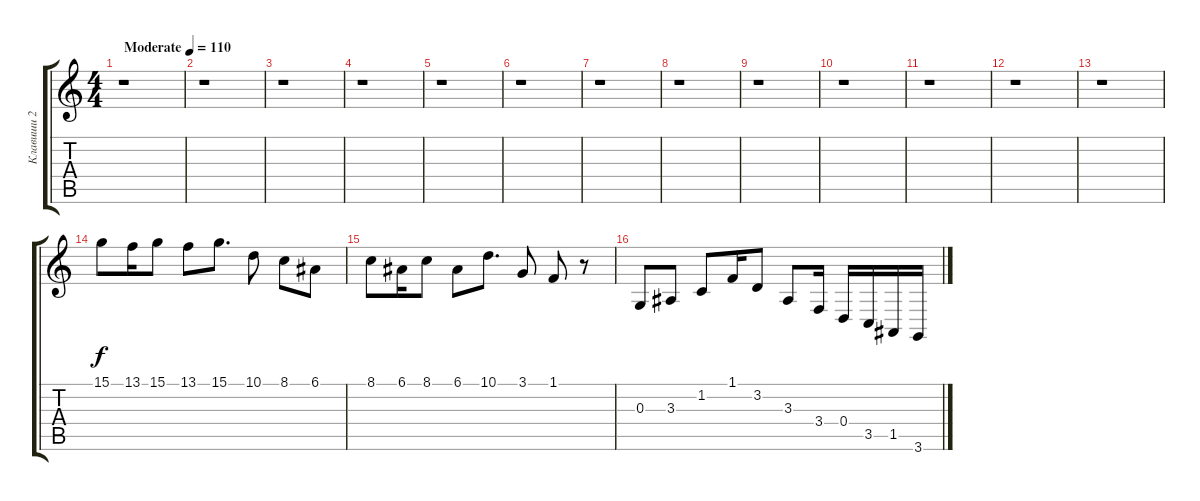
\track ("Клавиши 2" "Клавиши 2") {instrument lead1square}
\staff {score tabs}
\tuning (E4 B3 G3 D3 A2 E2) {hide}
\ts (4 4)
\tempo (110 "Moderate")
\clef g2
\ks c
r.1{dy f instrument lead1square} |
r.1 |
r.1 |
r.1 |
r.1 |
r.1 |
r.1 |
r.1 |
r.1 |
r.1 |
r.1 |
r.1 |
r.1 |
15.1.8 13.1.16 15.1.8 13.1.8 15.1.8{d} 10.1.8 8.1.8 6.1.8 |
8.1.8 6.1.16 8.1.8 6.1.8 10.1.8{d} 3.1.8 1.1.8 r.8 |
0.3.8 3.3.8 1.2.8 1.1.16 3.2.8 3.3.8 3.4.16 0.4.16 3.5.16 1.5.16 3.6.16
